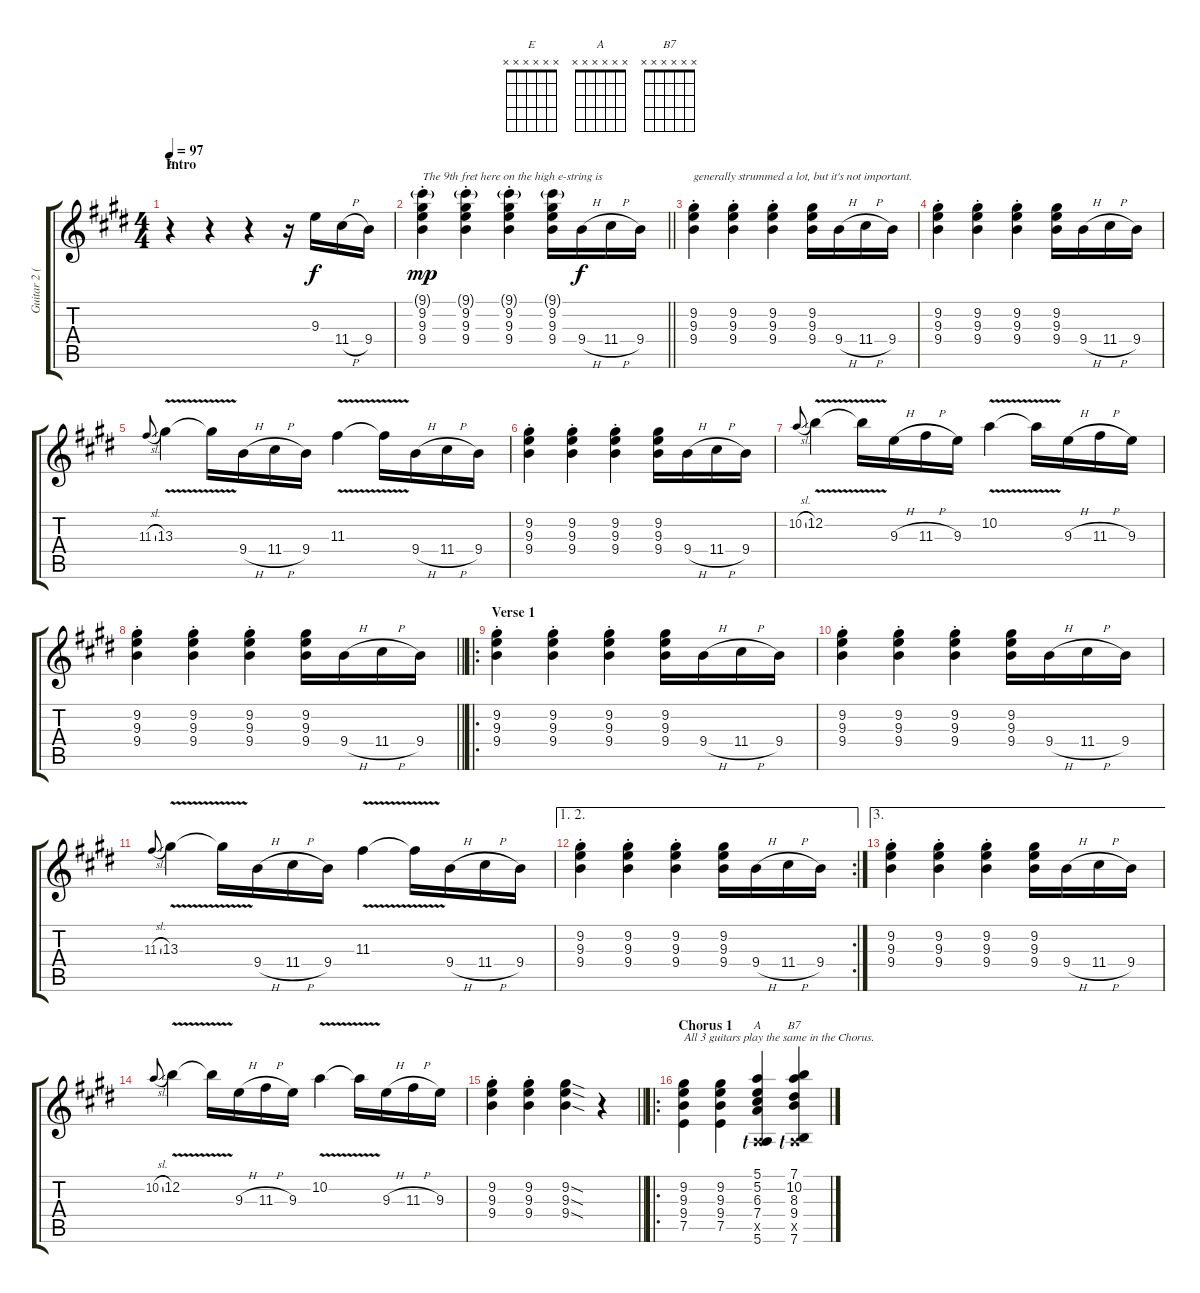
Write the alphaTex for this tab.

\track ("Guitar 2 (right)" "Guitar 2 (") {instrument overdrivenguitar}
\staff {score tabs}
\tuning (E4 B3 G3 D3 A2 E2) {hide}
\chord ("E" x x x x x x)
\chord ("A" x x x x x x)
\chord ("B7" x x x x x x)
\ts (4 4)
\section ("" "Intro")
\tempo 97
\clef g2
\ks e
r.4{ch "E" dy f instrument overdrivenguitar} r.4 r.4 r.16 9.3.16 11.4{h}.16 9.4.16 |
\barLineRight lightlight
(9.1{g} 9.2{st} 9.3{st} 9.4{st}).4{txt "The 9th fret here on the high e-string is" dy mp} (9.1{g} 9.2{st} 9.3{st} 9.4{st}).4 (9.1{g} 9.2{st} 9.3{st} 9.4{st}).4 (9.1{g} 9.2 9.3 9.4).16 9.4{h}.16{dy f} 11.4{h}.16 9.4.16 |
(9.2{st} 9.3{st} 9.4{st}).4{txt "generally strummed a lot, but it's not important."} (9.2{st} 9.3{st} 9.4{st}).4 (9.2{st} 9.3{st} 9.4{st}).4 (9.2 9.3 9.4).16 9.4{h}.16 11.4{h}.16 9.4.16 |
(9.2{st} 9.3{st} 9.4{st}).4 (9.2{st} 9.3{st} 9.4{st}).4 (9.2{st} 9.3{st} 9.4{st}).4 (9.2 9.3 9.4).16 9.4{h}.16 11.4{h}.16 9.4.16 |
11.3{sl}.8{gr onbeat} 13.3{v}.4 13.3{t}.16 9.4{h}.16 11.4{h}.16 9.4.16 11.3{v}.4 11.3{t}.16 9.4{h}.16 11.4{h}.16 9.4.16 |
(9.2{st} 9.3{st} 9.4{st}).4 (9.2{st} 9.3{st} 9.4{st}).4 (9.2{st} 9.3{st} 9.4{st}).4 (9.2 9.3 9.4).16 9.4{h}.16 11.4{h}.16 9.4.16 |
10.2{sl}.8{gr onbeat} 12.2{v}.4 12.2{t}.16 9.3{h}.16 11.3{h}.16 9.3.16 10.2{v}.4 10.2{t}.16 9.3{h}.16 11.3{h}.16 9.3.16 |
\barLineRight lightlight
(9.2{st} 9.3{st} 9.4{st}).4 (9.2{st} 9.3{st} 9.4{st}).4 (9.2{st} 9.3{st} 9.4{st}).4 (9.2 9.3 9.4).16 9.4{h}.16 11.4{h}.16 9.4.16 |
\ro
\section ("" "Verse 1")
(9.2{st} 9.3{st} 9.4{st}).4 (9.2{st} 9.3{st} 9.4{st}).4 (9.2{st} 9.3{st} 9.4{st}).4 (9.2 9.3 9.4).16 9.4{h}.16 11.4{h}.16 9.4.16 |
(9.2{st} 9.3{st} 9.4{st}).4 (9.2{st} 9.3{st} 9.4{st}).4 (9.2{st} 9.3{st} 9.4{st}).4 (9.2 9.3 9.4).16 9.4{h}.16 11.4{h}.16 9.4.16 |
11.3{sl}.8{gr onbeat} 13.3{v}.4 13.3{t}.16 9.4{h}.16 11.4{h}.16 9.4.16 11.3{v}.4 11.3{t}.16 9.4{h}.16 11.4{h}.16 9.4.16 |
\ae (1 2)
\rc 2
(9.2{st} 9.3{st} 9.4{st}).4 (9.2{st} 9.3{st} 9.4{st}).4 (9.2{st} 9.3{st} 9.4{st}).4 (9.2 9.3 9.4).16 9.4{h}.16 11.4{h}.16 9.4.16 |
\ae 3
(9.2{st} 9.3{st} 9.4{st}).4 (9.2{st} 9.3{st} 9.4{st}).4 (9.2{st} 9.3{st} 9.4{st}).4 (9.2 9.3 9.4).16 9.4{h}.16 11.4{h}.16 9.4.16 |
10.2{sl}.8{gr onbeat} 12.2{v}.4 12.2{t}.16 9.3{h}.16 11.3{h}.16 9.3.16 10.2{v}.4 10.2{t}.16 9.3{h}.16 11.3{h}.16 9.3.16 |
\barLineRight lightlight
(9.2{st} 9.3{st} 9.4{st}).4 (9.2{st} 9.3{st} 9.4{st}).4 (9.2{sod} 9.3{sod} 9.4{sod}).4 r.4 |
\ro
\section ("" "Chorus 1")
(9.2 9.3 9.4 7.5).4{txt "All 3 guitars play the same in the Chorus."} (9.2 9.3 9.4 7.5).4 (5.1 5.2 6.3 7.4 0.5{x lf 1} 5.6).4{ch "A"} (7.1 10.2 8.3 9.4 0.5{x lf 1} 7.6).4{ch "B7"}
